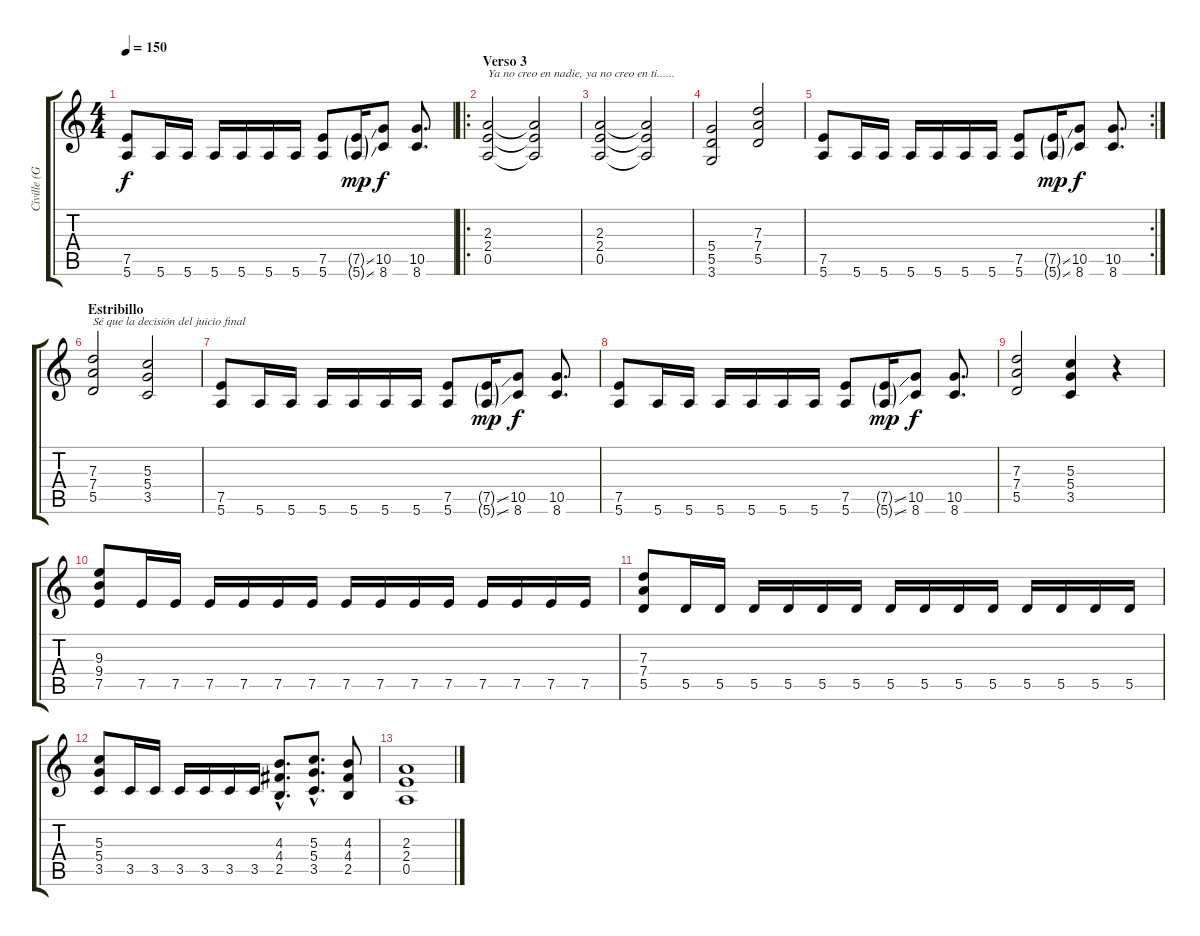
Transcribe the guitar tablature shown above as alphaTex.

\track ("Civille (Guitarra)" "Civille (G") {instrument overdrivenguitar}
\staff {score tabs}
\tuning (E4 B3 G3 D3 A2 E2) {hide}
\ts (4 4)
\tempo 150
\clef g2
\ks c
(7.5 5.6).8{dy f} 5.6.16 5.6.16 5.6.16 5.6.16 5.6.16 5.6.16 (7.5 5.6).8 (7.5{ss g} 5.6{ss g}).16{dy mp} (10.5 8.6).8{dy f} (10.5 8.6).8{d} |
\ro
\section ("" "Verso 3")
(2.3 2.4 0.5).2{txt "Ya no creo en nadie, ya no creo en ti......"} (2.3{t} 2.4{t} 0.5{t}).2 |
(2.3 2.4 0.5).2 (2.3{t} 2.4{t} 0.5{t}).2 |
(5.4 5.5 3.6).2 (7.3 7.4 5.5).2 |
\rc 2
(7.5 5.6).8 5.6.16 5.6.16 5.6.16 5.6.16 5.6.16 5.6.16 (7.5 5.6).8 (7.5{ss g} 5.6{ss g}).16{dy mp} (10.5 8.6).8{dy f} (10.5 8.6).8{d} |
\section ("" "Estribillo")
(7.3 7.4 5.5).2{txt "Sé que la decisión del juicio final"} (5.3 5.4 3.5).2 |
(7.5 5.6).8 5.6.16 5.6.16 5.6.16 5.6.16 5.6.16 5.6.16 (7.5 5.6).8 (7.5{ss g} 5.6{ss g}).16{dy mp} (10.5 8.6).8{dy f} (10.5 8.6).8{d} |
(7.5 5.6).8 5.6.16 5.6.16 5.6.16 5.6.16 5.6.16 5.6.16 (7.5 5.6).8 (7.5{ss g} 5.6{ss g}).16{dy mp} (10.5 8.6).8{dy f} (10.5 8.6).8{d} |
(7.3 7.4 5.5).2 (5.3 5.4 3.5).4 r.4 |
(9.3 9.4 7.5).8 7.5.16 7.5.16 7.5.16 7.5.16 7.5.16 7.5.16 7.5.16 7.5.16 7.5.16 7.5.16 7.5.16 7.5.16 7.5.16 7.5.16 |
(7.3 7.4 5.5).8 5.5.16 5.5.16 5.5.16 5.5.16 5.5.16 5.5.16 5.5.16 5.5.16 5.5.16 5.5.16 5.5.16 5.5.16 5.5.16 5.5.16 |
(5.3 5.4 3.5).8 3.5.16 3.5.16 3.5.16 3.5.16 3.5.16 3.5.16 (4.3{hac} 4.4{hac} 2.5{hac}).8{d} (5.3{hac} 5.4{hac} 3.5{hac}).8{d} (4.3 4.4 2.5).8 |
(2.3 2.4 0.5).1
